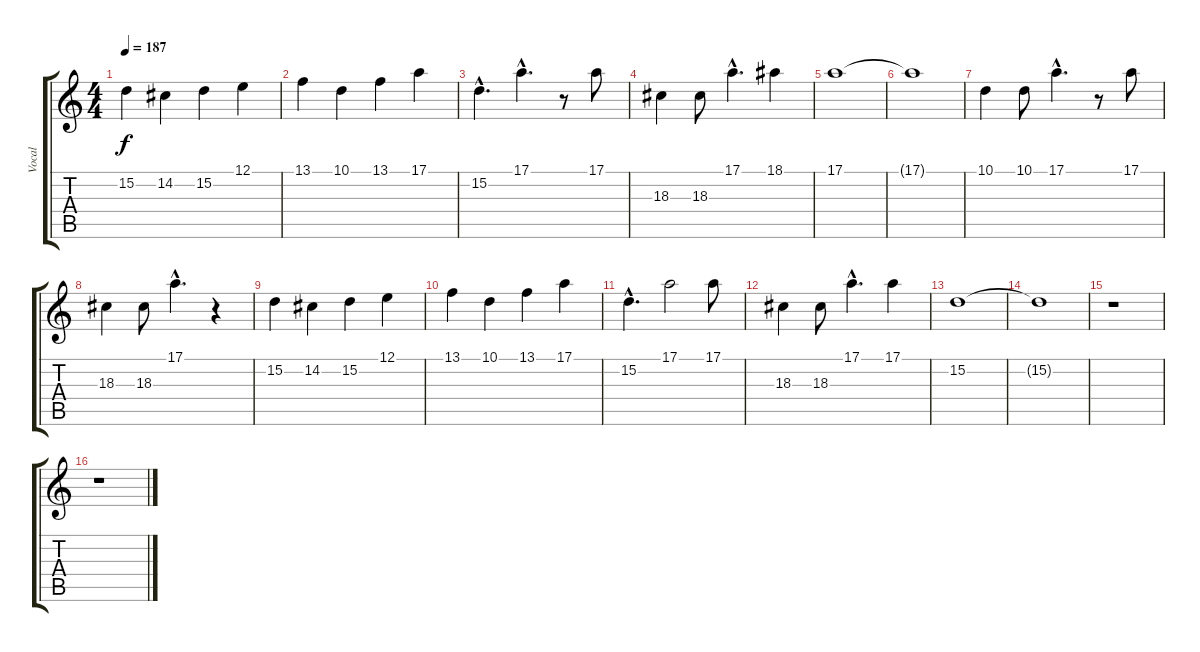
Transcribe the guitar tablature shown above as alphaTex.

\track ("Vocal" "Vocal") {instrument tenorsax}
\staff {score tabs}
\tuning (E4 B3 G3 D3 A2 E2) {hide}
\ts (4 4)
\tempo 187
\clef g2
\ks c
15.2.4{dy f} 14.2.4 15.2.4 12.1.4 |
13.1.4 10.1.4 13.1.4 17.1.4 |
15.2{hac}.4{d} 17.1{hac}.4{d} r.8 17.1.8 |
18.3.4 18.3.8 17.1{hac}.4{d} 18.1.4 |
17.1.1 |
17.1{t}.1 |
10.1.4 10.1.8 17.1{hac}.4{d} r.8 17.1.8 |
18.3.4 18.3.8 17.1{hac}.4{d} r.4 |
15.2.4 14.2.4 15.2.4 12.1.4 |
13.1.4 10.1.4 13.1.4 17.1.4 |
15.2{hac}.4{d} 17.1.2 17.1.8 |
18.3.4 18.3.8 17.1{hac}.4{d} 17.1.4 |
15.2.1 |
15.2{t}.1 |
r.1 |
r.1
